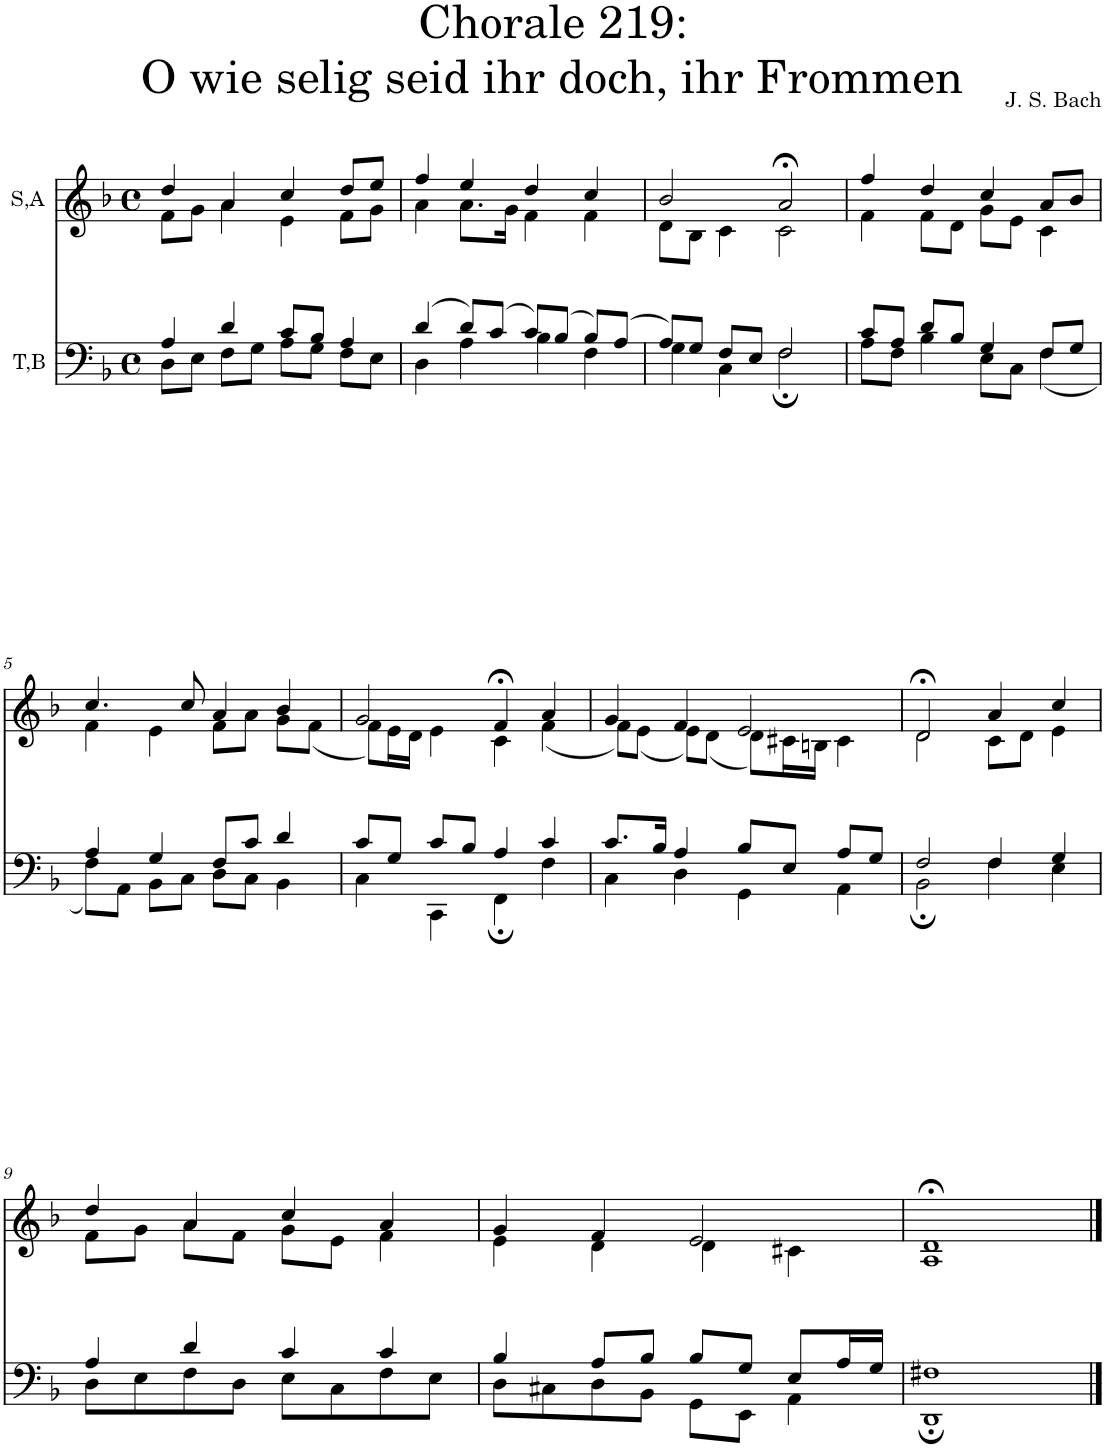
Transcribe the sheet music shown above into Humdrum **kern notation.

**kern	**kern
*part2	*part1
*staff2	*staff1
*I"T,B	*I"S,A
*clefF4	*clefG2
*k[b-]	*k[b-]
*M4/4	*M4/4
*met(c)	*met(c)
=1	=1
*^	*^
4A/	8D\L	4dd/	8f\L
.	8E\J	.	8g\J
4d/	8F\L	4a/	4a\
.	8G\J	.	.
8c/L	8A\L	4cc/	4e\
8B-/J	8G\J	.	.
4A/	8F\L	8dd/L	8f\L
.	8E\J	8ee/J	8g\J
=2	=2	=2	=2
(>4d/	4D\	4ff/	4a\
8d/L)	4A\	4ee/	8.a\L
(>8c/J	.	.	.
.	.	.	16g\Jk
8c/L)	4B-\	4dd/	4f\
(>8B-/J	.	.	.
8B-/L)	4F\	4cc/	4f\
(>8A/J	.	.	.
=3	=3	=3	=3
8A/L)	4G\	2b-/	8d\L
8G/J	.	.	8B-\J
8F/L	4C\	.	4c\
8E/J	.	.	.
2F/	2F;\	2a;</	2c\
=4	=4	=4	=4
8c/L	8A\L	4ff/	4f\
8A/J	8F\J	.	.
8d/L	4B-\	4dd/	8f\L
8B-/J	.	.	8d\J
4G/	8E\L	4cc/	8g\L
.	8C\J	.	8e\J
8F/L	(<4F\	8a/L	4c\
8G/J	.	8b-/J	.
!!LO:LB:g=z	!!
=5	=5	=5	=5
4A/	8F\L)	4.cc/	4f\
.	8AA\J	.	.
4G/	8BB-\L	.	4e\
.	8C\J	8cc/	.
8F/L	8D\L	4a/	8f\L
8c/J	8C\J	.	8a\J
4d/	4BB-\	4b-/	8g\L
.	.	.	(<8f\J
=6	=6	=6	=6
8c/L	4C\	2g/	8f\L)
8G/J	.	.	16e\L
.	.	.	16d\JJ
8c/L	4CC\	.	4e\
8B-/J	.	.	.
4A/	4FF;\	4f;</	4c\
4c/	4F\	4a/	(<4f\
=7	=7	=7	=7
8.c/L	4C\	4g/	8f\L)
.	.	.	(<8e\J
16B-/Jk	.	.	.
4A/	4D\	4f/	8e\L)
.	.	.	(<8d\J
8B-/L	4GG\	2e/	8d\L)
8E/J	.	.	16c#X\L
.	.	.	16Bn\JJ
8A/L	4AA\	.	4c#\
8G/J	.	.	.
=8	=8	=8	=8
2F/	2BB-;\	2d;</	2d\
4F/	4F\	4a/	8c\L
.	.	.	8d\J
4G/	4E\	4cc/	4e\
!!LO:LB:g=z	!!
=9	=9	=9	=9
4A/	8D\L	4dd/	8f\L
.	8E\	.	8g\J
4d/	8F\	4a/	8a\L
.	8D\J	.	8f\J
4c/	8E\L	4cc/	8g\L
.	8C\	.	8e\J
4c/	8F\	4a/	4f\
.	8E\J	.	.
=10	=10	=10	=10
4B-/	8D\L	4g/	4e\
.	8C#X\	.	.
8A/L	8D\	4f/	4d\
8B-/J	8BB-\J	.	.
8B-/L	8GG\L	2e/	4d\
8G/J	8EE\J	.	.
8E/L	4AA\	.	4c#X\
16A/L	.	.	.
16G/JJ	.	.	.
=11	=11	=11	=11
1F#X	1DD;	1d;<	1A
*v	*v	*	*
*	*v	*v
==	==
*-	*-
